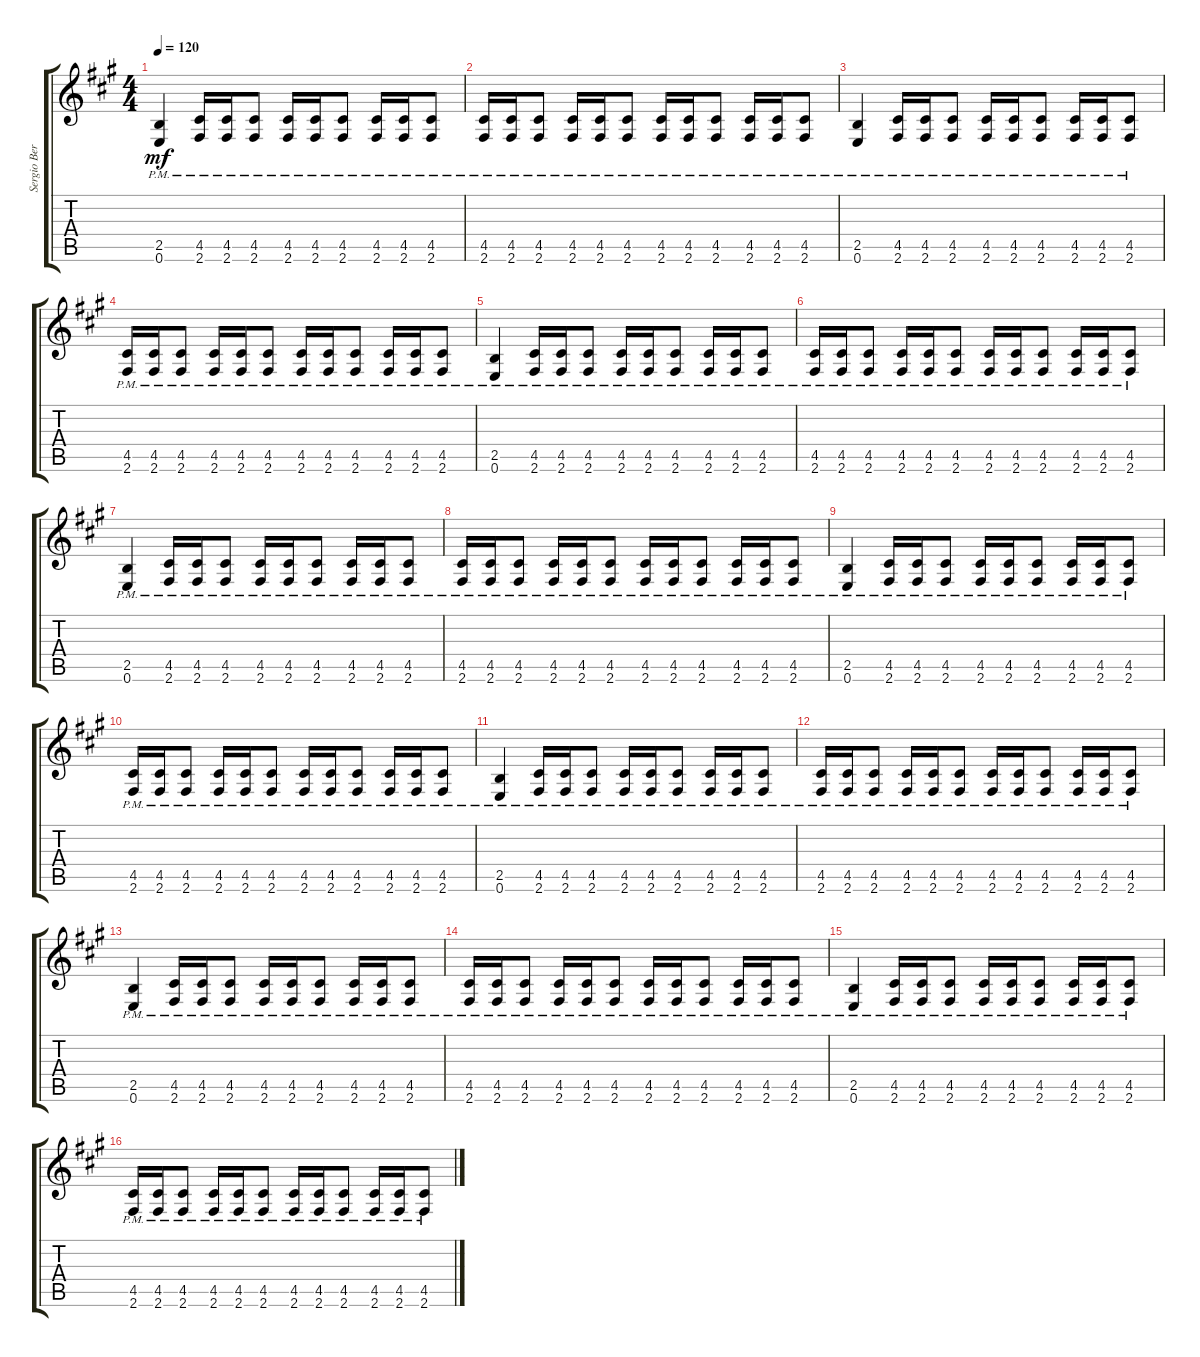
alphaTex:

\track ("Sergio Berdichevsky" "Sergio Ber") {instrument distortionguitar}
\staff {score tabs}
\tuning (E4 B3 G3 D3 A2 E2) {hide}
\ts (4 4)
\tempo 120
\clef g2
\ks a
(2.5 0.6{pm}).4{dy mf} (4.5 2.6{pm}).16 (4.5 2.6{pm}).16 (4.5 2.6{pm}).8 (4.5 2.6{pm}).16 (4.5 2.6{pm}).16 (4.5 2.6{pm}).8 (4.5 2.6{pm}).16 (4.5 2.6{pm}).16 (4.5 2.6{pm}).8 |
(4.5 2.6{pm}).16 (4.5 2.6{pm}).16 (4.5 2.6{pm}).8 (4.5 2.6{pm}).16 (4.5 2.6{pm}).16 (4.5 2.6{pm}).8 (4.5 2.6{pm}).16 (4.5 2.6{pm}).16 (4.5 2.6{pm}).8 (4.5 2.6{pm}).16 (4.5 2.6{pm}).16 (4.5 2.6{pm}).8 |
(2.5 0.6{pm}).4 (4.5 2.6{pm}).16 (4.5 2.6{pm}).16 (4.5 2.6{pm}).8 (4.5 2.6{pm}).16 (4.5 2.6{pm}).16 (4.5 2.6{pm}).8 (4.5 2.6{pm}).16 (4.5 2.6{pm}).16 (4.5 2.6{pm}).8 |
(4.5 2.6{pm}).16 (4.5 2.6{pm}).16 (4.5 2.6{pm}).8 (4.5 2.6{pm}).16 (4.5 2.6{pm}).16 (4.5 2.6{pm}).8 (4.5 2.6{pm}).16 (4.5 2.6{pm}).16 (4.5 2.6{pm}).8 (4.5 2.6{pm}).16 (4.5 2.6{pm}).16 (4.5 2.6{pm}).8 |
(2.5 0.6{pm}).4 (4.5 2.6{pm}).16 (4.5 2.6{pm}).16 (4.5 2.6{pm}).8 (4.5 2.6{pm}).16 (4.5 2.6{pm}).16 (4.5 2.6{pm}).8 (4.5 2.6{pm}).16 (4.5 2.6{pm}).16 (4.5 2.6{pm}).8 |
(4.5 2.6{pm}).16 (4.5 2.6{pm}).16 (4.5 2.6{pm}).8 (4.5 2.6{pm}).16 (4.5 2.6{pm}).16 (4.5 2.6{pm}).8 (4.5 2.6{pm}).16 (4.5 2.6{pm}).16 (4.5 2.6{pm}).8 (4.5 2.6{pm}).16 (4.5 2.6{pm}).16 (4.5 2.6{pm}).8 |
(2.5 0.6{pm}).4 (4.5 2.6{pm}).16 (4.5 2.6{pm}).16 (4.5 2.6{pm}).8 (4.5 2.6{pm}).16 (4.5 2.6{pm}).16 (4.5 2.6{pm}).8 (4.5 2.6{pm}).16 (4.5 2.6{pm}).16 (4.5 2.6{pm}).8 |
(4.5 2.6{pm}).16 (4.5 2.6{pm}).16 (4.5 2.6{pm}).8 (4.5 2.6{pm}).16 (4.5 2.6{pm}).16 (4.5 2.6{pm}).8 (4.5 2.6{pm}).16 (4.5 2.6{pm}).16 (4.5 2.6{pm}).8 (4.5 2.6{pm}).16 (4.5 2.6{pm}).16 (4.5 2.6{pm}).8 |
(2.5 0.6{pm}).4 (4.5 2.6{pm}).16 (4.5 2.6{pm}).16 (4.5 2.6{pm}).8 (4.5 2.6{pm}).16 (4.5 2.6{pm}).16 (4.5 2.6{pm}).8 (4.5 2.6{pm}).16 (4.5 2.6{pm}).16 (4.5 2.6{pm}).8 |
(4.5 2.6{pm}).16 (4.5 2.6{pm}).16 (4.5 2.6{pm}).8 (4.5 2.6{pm}).16 (4.5 2.6{pm}).16 (4.5 2.6{pm}).8 (4.5 2.6{pm}).16 (4.5 2.6{pm}).16 (4.5 2.6{pm}).8 (4.5 2.6{pm}).16 (4.5 2.6{pm}).16 (4.5 2.6{pm}).8 |
(2.5 0.6{pm}).4 (4.5 2.6{pm}).16 (4.5 2.6{pm}).16 (4.5 2.6{pm}).8 (4.5 2.6{pm}).16 (4.5 2.6{pm}).16 (4.5 2.6{pm}).8 (4.5 2.6{pm}).16 (4.5 2.6{pm}).16 (4.5 2.6{pm}).8 |
(4.5 2.6{pm}).16 (4.5 2.6{pm}).16 (4.5 2.6{pm}).8 (4.5 2.6{pm}).16 (4.5 2.6{pm}).16 (4.5 2.6{pm}).8 (4.5 2.6{pm}).16 (4.5 2.6{pm}).16 (4.5 2.6{pm}).8 (4.5 2.6{pm}).16 (4.5 2.6{pm}).16 (4.5 2.6{pm}).8 |
(2.5 0.6{pm}).4 (4.5 2.6{pm}).16 (4.5 2.6{pm}).16 (4.5 2.6{pm}).8 (4.5 2.6{pm}).16 (4.5 2.6{pm}).16 (4.5 2.6{pm}).8 (4.5 2.6{pm}).16 (4.5 2.6{pm}).16 (4.5 2.6{pm}).8 |
(4.5 2.6{pm}).16 (4.5 2.6{pm}).16 (4.5 2.6{pm}).8 (4.5 2.6{pm}).16 (4.5 2.6{pm}).16 (4.5 2.6{pm}).8 (4.5 2.6{pm}).16 (4.5 2.6{pm}).16 (4.5 2.6{pm}).8 (4.5 2.6{pm}).16 (4.5 2.6{pm}).16 (4.5 2.6{pm}).8 |
(2.5 0.6{pm}).4 (4.5 2.6{pm}).16 (4.5 2.6{pm}).16 (4.5 2.6{pm}).8 (4.5 2.6{pm}).16 (4.5 2.6{pm}).16 (4.5 2.6{pm}).8 (4.5 2.6{pm}).16 (4.5 2.6{pm}).16 (4.5 2.6{pm}).8 |
(4.5 2.6{pm}).16 (4.5 2.6{pm}).16 (4.5 2.6{pm}).8 (4.5 2.6{pm}).16 (4.5 2.6{pm}).16 (4.5 2.6{pm}).8 (4.5 2.6{pm}).16 (4.5 2.6{pm}).16 (4.5 2.6{pm}).8 (4.5 2.6{pm}).16 (4.5 2.6{pm}).16 (4.5 2.6{pm}).8
